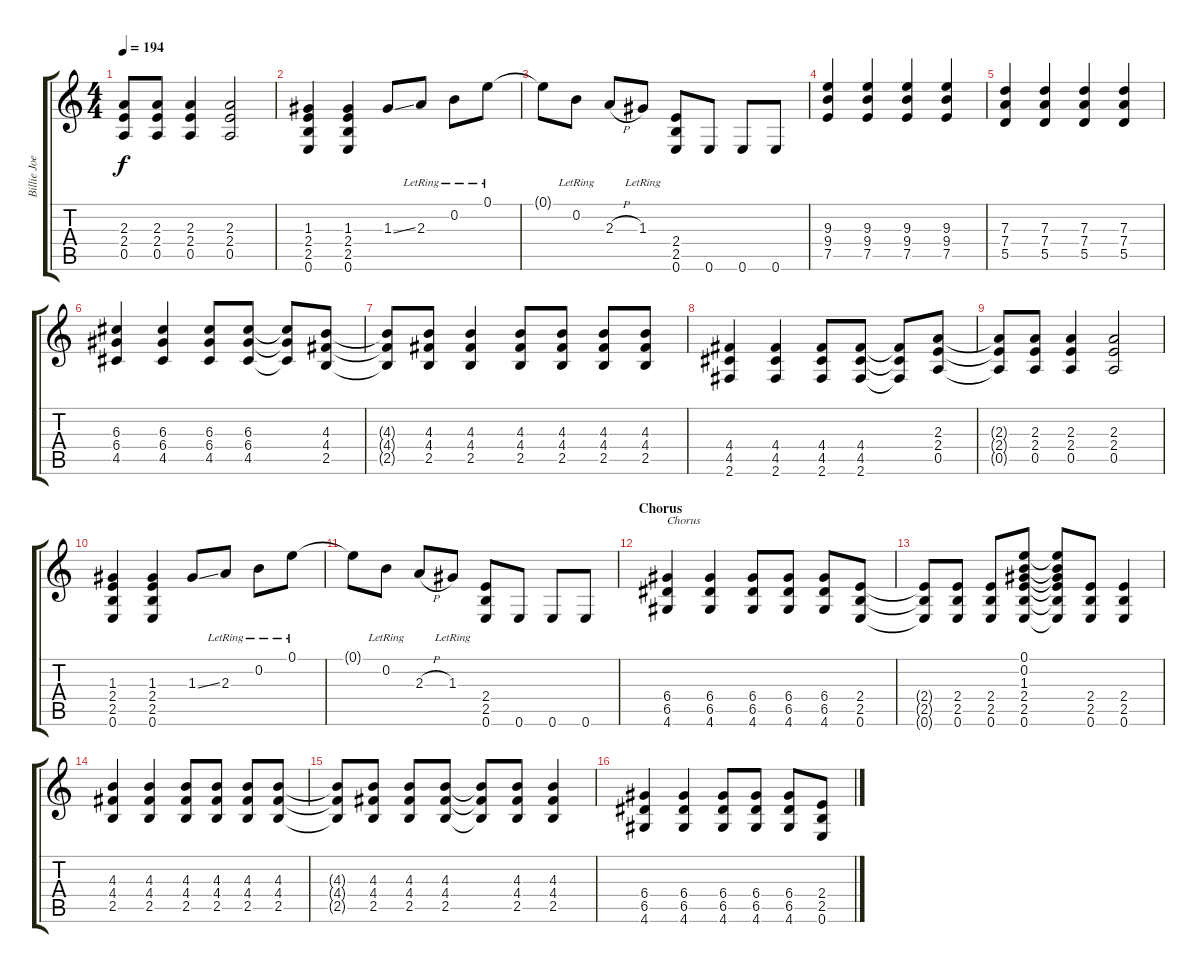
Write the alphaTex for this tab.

\track ("Billie Joe (Guitar)" "Billie Joe") {instrument distortionguitar}
\staff {score tabs}
\tuning (E4 B3 G3 D3 A2 E2) {hide}
\ts (4 4)
\tempo 194
\clef g2
\ks c
(2.3{t} 2.4{t} 0.5{t}).8{dy f} (2.3 2.4 0.5).8 (2.3 2.4 0.5).4 (2.3 2.4 0.5).2 |
(1.3 2.4 2.5 0.6).4 (1.3 2.4 2.5 0.6).4 1.3{ss}.8 2.3{lr}.8 0.2{lr}.8 0.1{lr}.8 |
0.1{t}.8 0.2{lr}.8 2.3{h}.8 1.3{lr}.8 (2.4 2.5 0.6).8 0.6.8 0.6.8 0.6.8 |
(9.3 9.4 7.5).4 (9.3 9.4 7.5).4 (9.3 9.4 7.5).4 (9.3 9.4 7.5).4 |
(7.3 7.4 5.5).4 (7.3 7.4 5.5).4 (7.3 7.4 5.5).4 (7.3 7.4 5.5).4 |
(6.3 6.4 4.5).4 (6.3 6.4 4.5).4 (6.3 6.4 4.5).8 (6.3 6.4 4.5).8 (6.3{t} 6.4{t} 4.5{t}).8 (4.3 4.4 2.5).8 |
(4.3{t} 4.4{t} 2.5{t}).8 (4.3 4.4 2.5).8 (4.3 4.4 2.5).4 (4.3 4.4 2.5).8 (4.3 4.4 2.5).8 (4.3 4.4 2.5).8 (4.3 4.4 2.5).8 |
(4.4 4.5 2.6).4 (4.4 4.5 2.6).4 (4.4 4.5 2.6).8 (4.4 4.5 2.6).8 (4.4{t} 4.5{t} 2.6{t}).8 (2.3 2.4 0.5).8 |
(2.3{t} 2.4{t} 0.5{t}).8 (2.3 2.4 0.5).8 (2.3 2.4 0.5).4 (2.3 2.4 0.5).2 |
(1.3 2.4 2.5 0.6).4 (1.3 2.4 2.5 0.6).4 1.3{ss}.8 2.3{lr}.8 0.2{lr}.8 0.1{lr}.8 |
0.1{t}.8 0.2{lr}.8 2.3{h}.8 1.3{lr}.8 (2.4 2.5 0.6).8 0.6.8 0.6.8 0.6.8 |
\section ("" "Chorus")
(6.4 6.5 4.6).4{txt "Chorus"} (6.4 6.5 4.6).4 (6.4 6.5 4.6).8 (6.4 6.5 4.6).8 (6.4 6.5 4.6).8 (2.4 2.5 0.6).8 |
(2.4{t} 2.5{t} 0.6{t}).8 (2.4 2.5 0.6).8 (2.4 2.5 0.6).8 (0.1 0.2 1.3 2.4 2.5 0.6).8 (0.1{t} 0.2{t} 1.3{t} 2.4{t} 2.5{t} 0.6{t}).8 (2.4 2.5 0.6).8 (2.4 2.5 0.6).4 |
(4.3 4.4 2.5).4 (4.3 4.4 2.5).4 (4.3 4.4 2.5).8 (4.3 4.4 2.5).8 (4.3 4.4 2.5).8 (4.3 4.4 2.5).8 |
(4.3{t} 4.4{t} 2.5{t}).8 (4.3 4.4 2.5).8 (4.3 4.4 2.5).8 (4.3 4.4 2.5).8 (4.3{t} 4.4{t} 2.5{t}).8 (4.3 4.4 2.5).8 (4.3 4.4 2.5).4 |
(6.4 6.5 4.6).4 (6.4 6.5 4.6).4 (6.4 6.5 4.6).8 (6.4 6.5 4.6).8 (6.4 6.5 4.6).8 (2.4 2.5 0.6).8
